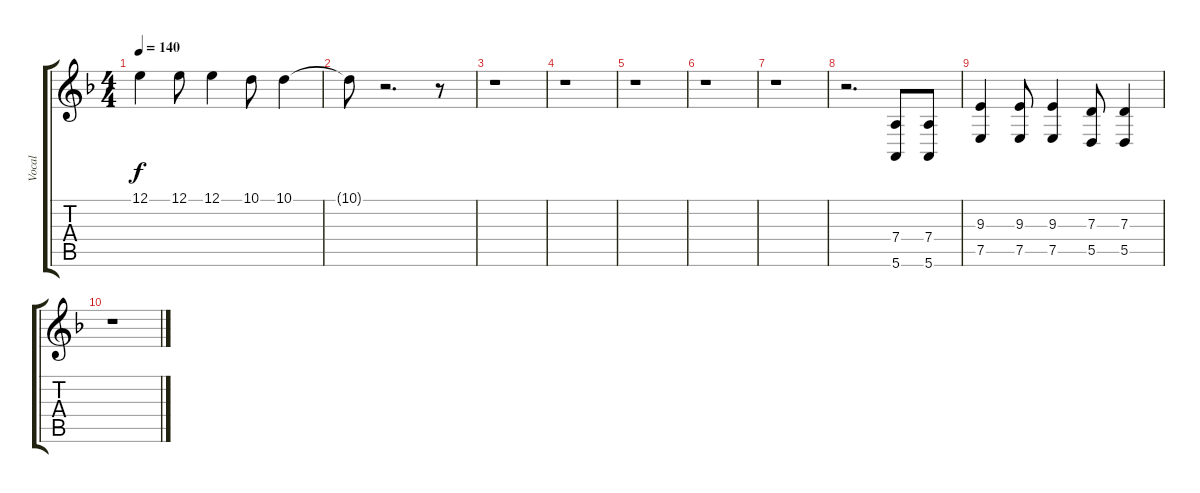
\track ("Vocal" "Vocal") {instrument acousticgrandpiano}
\staff {score tabs}
\tuning (E4 B3 G3 D3 A2 E2) {hide}
\ts (4 4)
\tempo 140
\clef g2
\ks dminor
12.1.4{dy f} 12.1.8 12.1.4 10.1.8 10.1.4 |
10.1{t}.8 r.2{d} r.8 |
r.1 |
r.1 |
r.1 |
r.1 |
r.1 |
r.2{d} (7.4 5.6).8 (7.4 5.6).8 |
(9.3 7.5).4 (9.3 7.5).8 (9.3 7.5).4 (7.3 5.5).8 (7.3 5.5).4 |
r.1
